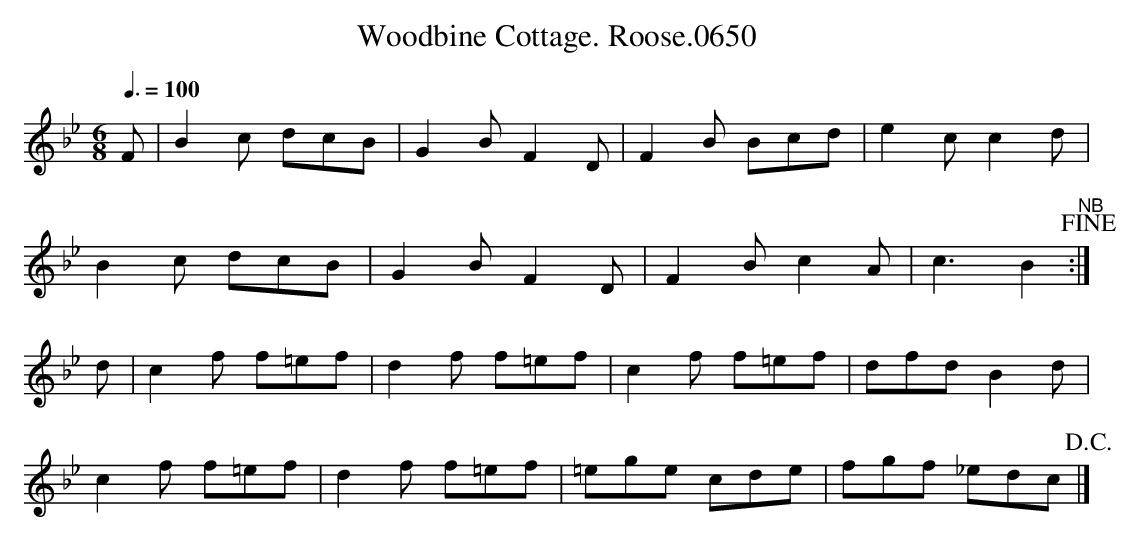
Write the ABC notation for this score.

X:1
T:Woodbine Cottage. Roose.0650
M:6/8
L:1/8
Q:3/8=100
K:Bb
F|B2c dcB|G2B F2D|F2B Bcd|e2c c2d|
B2c dcB|G2B F2D|F2B c2A|c3B2 !fine!"^NB":|
d|c2f f=ef|d2f f=ef|c2f f=ef|dfd B2d|
c2f f=ef|d2f f=ef|=ege cde|fgf _edc !D.C.!|]
